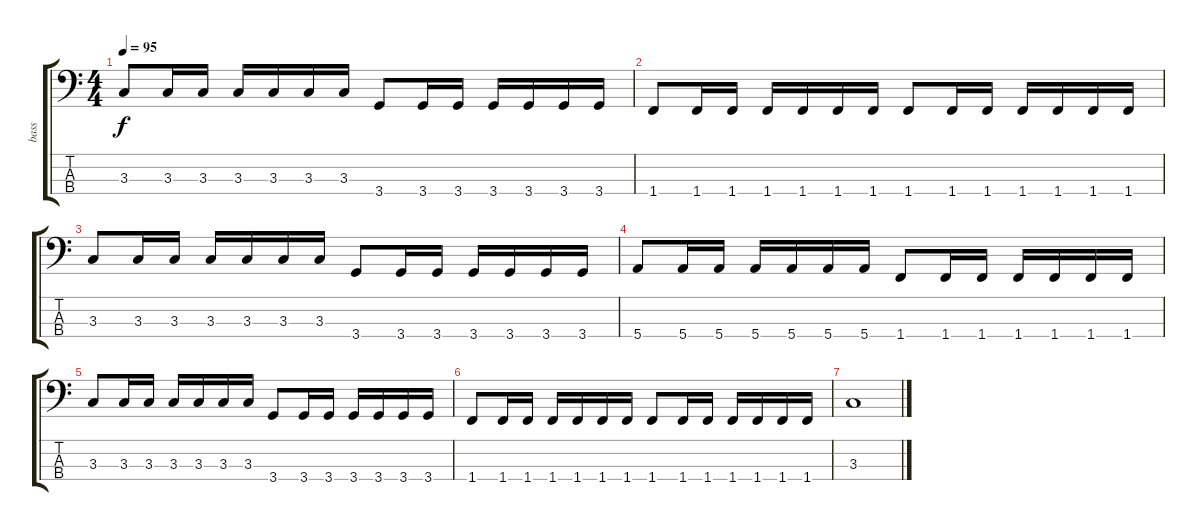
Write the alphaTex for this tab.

\track ("bass" "bass") {instrument electricbassfinger}
\staff {score tabs}
\tuning (G2 D2 A1 E1) {hide}
\ts (4 4)
\tempo 95
\clef f4
\ks c
3.3.8{dy f} 3.3.16 3.3.16 3.3.16 3.3.16 3.3.16 3.3.16 3.4.8 3.4.16 3.4.16 3.4.16 3.4.16 3.4.16 3.4.16 |
1.4.8 1.4.16 1.4.16 1.4.16 1.4.16 1.4.16 1.4.16 1.4.8 1.4.16 1.4.16 1.4.16 1.4.16 1.4.16 1.4.16 |
3.3.8 3.3.16 3.3.16 3.3.16 3.3.16 3.3.16 3.3.16 3.4.8 3.4.16 3.4.16 3.4.16 3.4.16 3.4.16 3.4.16 |
5.4.8 5.4.16 5.4.16 5.4.16 5.4.16 5.4.16 5.4.16 1.4.8 1.4.16 1.4.16 1.4.16 1.4.16 1.4.16 1.4.16 |
3.3.8 3.3.16 3.3.16 3.3.16 3.3.16 3.3.16 3.3.16 3.4.8 3.4.16 3.4.16 3.4.16 3.4.16 3.4.16 3.4.16 |
1.4.8 1.4.16 1.4.16 1.4.16 1.4.16 1.4.16 1.4.16 1.4.8 1.4.16 1.4.16 1.4.16 1.4.16 1.4.16 1.4.16 |
3.3.1
